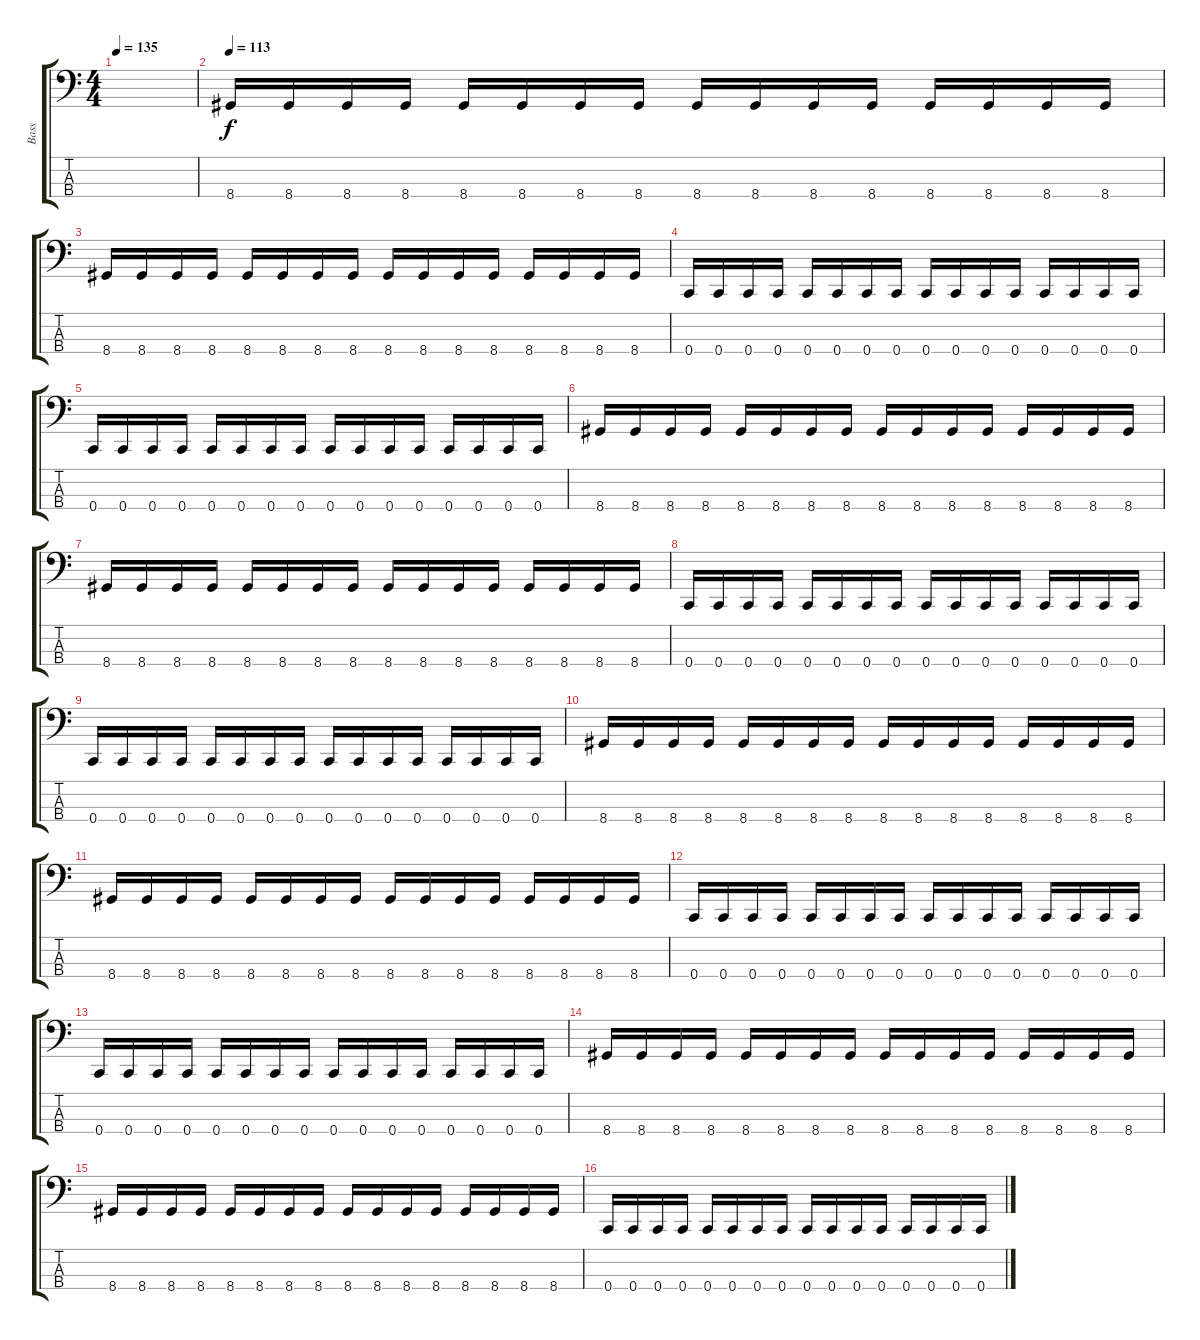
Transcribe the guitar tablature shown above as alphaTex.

\track ("Bass" "Bass") {instrument electricbasspick}
\staff {score tabs}
\tuning (F2 C2 G1 C1) {hide}
\ts (4 4)
\tempo 135
\clef f4
\ks c
|
\tempo 113
8.4.16 8.4.16 8.4.16 8.4.16 8.4.16 8.4.16 8.4.16 8.4.16 8.4.16 8.4.16 8.4.16 8.4.16 8.4.16 8.4.16 8.4.16 8.4.16 |
8.4.16 8.4.16 8.4.16 8.4.16 8.4.16 8.4.16 8.4.16 8.4.16 8.4.16 8.4.16 8.4.16 8.4.16 8.4.16 8.4.16 8.4.16 8.4.16 |
0.4.16 0.4.16 0.4.16 0.4.16 0.4.16 0.4.16 0.4.16 0.4.16 0.4.16 0.4.16 0.4.16 0.4.16 0.4.16 0.4.16 0.4.16 0.4.16 |
0.4.16 0.4.16 0.4.16 0.4.16 0.4.16 0.4.16 0.4.16 0.4.16 0.4.16 0.4.16 0.4.16 0.4.16 0.4.16 0.4.16 0.4.16 0.4.16 |
8.4.16 8.4.16 8.4.16 8.4.16 8.4.16 8.4.16 8.4.16 8.4.16 8.4.16 8.4.16 8.4.16 8.4.16 8.4.16 8.4.16 8.4.16 8.4.16 |
8.4.16 8.4.16 8.4.16 8.4.16 8.4.16 8.4.16 8.4.16 8.4.16 8.4.16 8.4.16 8.4.16 8.4.16 8.4.16 8.4.16 8.4.16 8.4.16 |
0.4.16 0.4.16 0.4.16 0.4.16 0.4.16 0.4.16 0.4.16 0.4.16 0.4.16 0.4.16 0.4.16 0.4.16 0.4.16 0.4.16 0.4.16 0.4.16 |
0.4.16 0.4.16 0.4.16 0.4.16 0.4.16 0.4.16 0.4.16 0.4.16 0.4.16 0.4.16 0.4.16 0.4.16 0.4.16 0.4.16 0.4.16 0.4.16 |
8.4.16 8.4.16 8.4.16 8.4.16 8.4.16 8.4.16 8.4.16 8.4.16 8.4.16 8.4.16 8.4.16 8.4.16 8.4.16 8.4.16 8.4.16 8.4.16 |
8.4.16 8.4.16 8.4.16 8.4.16 8.4.16 8.4.16 8.4.16 8.4.16 8.4.16 8.4.16 8.4.16 8.4.16 8.4.16 8.4.16 8.4.16 8.4.16 |
0.4.16 0.4.16 0.4.16 0.4.16 0.4.16 0.4.16 0.4.16 0.4.16 0.4.16 0.4.16 0.4.16 0.4.16 0.4.16 0.4.16 0.4.16 0.4.16 |
0.4.16 0.4.16 0.4.16 0.4.16 0.4.16 0.4.16 0.4.16 0.4.16 0.4.16 0.4.16 0.4.16 0.4.16 0.4.16 0.4.16 0.4.16 0.4.16 |
8.4.16 8.4.16 8.4.16 8.4.16 8.4.16 8.4.16 8.4.16 8.4.16 8.4.16 8.4.16 8.4.16 8.4.16 8.4.16 8.4.16 8.4.16 8.4.16 |
8.4.16 8.4.16 8.4.16 8.4.16 8.4.16 8.4.16 8.4.16 8.4.16 8.4.16 8.4.16 8.4.16 8.4.16 8.4.16 8.4.16 8.4.16 8.4.16 |
0.4.16 0.4.16 0.4.16 0.4.16 0.4.16 0.4.16 0.4.16 0.4.16 0.4.16 0.4.16 0.4.16 0.4.16 0.4.16 0.4.16 0.4.16 0.4.16
